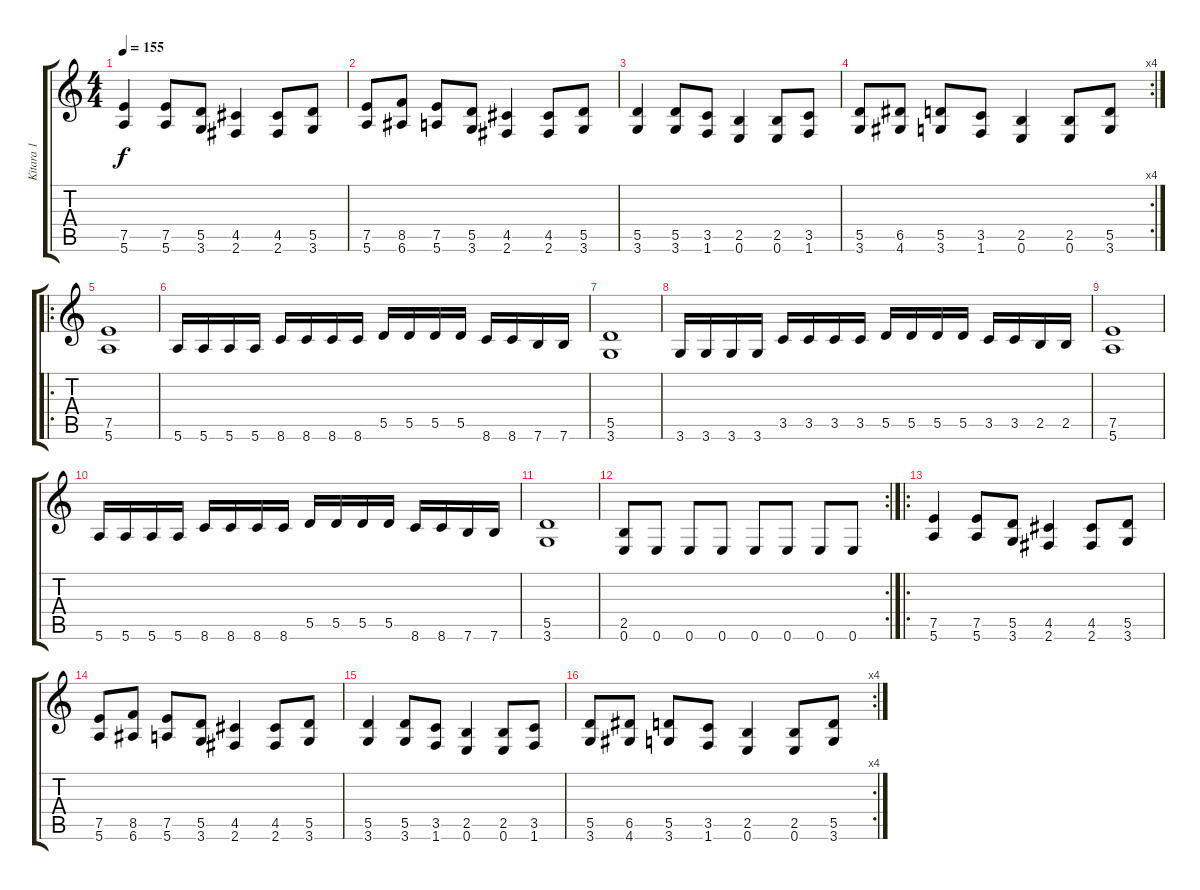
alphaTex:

\track ("Kitara 1" "Kitara 1") {instrument distortionguitar}
\staff {score tabs}
\tuning (E4 B3 G3 D3 A2 E2) {hide}
\ts (4 4)
\tempo 155
\clef g2
\ks c
(7.5 5.6).4{dy f instrument distortionguitar} (7.5 5.6).8 (5.5 3.6).8 (4.5 2.6).4 (4.5 2.6).8 (5.5 3.6).8 |
(7.5 5.6).8 (8.5 6.6).8 (7.5 5.6).8 (5.5 3.6).8 (4.5 2.6).4 (4.5 2.6).8 (5.5 3.6).8 |
(5.5 3.6).4 (5.5 3.6).8 (3.5 1.6).8 (2.5 0.6).4 (2.5 0.6).8 (3.5 1.6).8 |
\rc 4
(5.5 3.6).8 (6.5 4.6).8 (5.5 3.6).8 (3.5 1.6).8 (2.5 0.6).4 (2.5 0.6).8 (5.5 3.6).8 |
\ro
(7.5 5.6).1 |
5.6.16 5.6.16 5.6.16 5.6.16 8.6.16 8.6.16 8.6.16 8.6.16 5.5.16 5.5.16 5.5.16 5.5.16 8.6.16 8.6.16 7.6.16 7.6.16 |
(5.5 3.6).1 |
3.6.16 3.6.16 3.6.16 3.6.16 3.5.16 3.5.16 3.5.16 3.5.16 5.5.16 5.5.16 5.5.16 5.5.16 3.5.16 3.5.16 2.5.16 2.5.16 |
(7.5 5.6).1 |
5.6.16 5.6.16 5.6.16 5.6.16 8.6.16 8.6.16 8.6.16 8.6.16 5.5.16 5.5.16 5.5.16 5.5.16 8.6.16 8.6.16 7.6.16 7.6.16 |
(5.5 3.6).1 |
\rc 2
(2.5 0.6).8 0.6.8 0.6.8 0.6.8 0.6.8 0.6.8 0.6.8 0.6.8 |
\ro
(7.5 5.6).4 (7.5 5.6).8 (5.5 3.6).8 (4.5 2.6).4 (4.5 2.6).8 (5.5 3.6).8 |
(7.5 5.6).8 (8.5 6.6).8 (7.5 5.6).8 (5.5 3.6).8 (4.5 2.6).4 (4.5 2.6).8 (5.5 3.6).8 |
(5.5 3.6).4 (5.5 3.6).8 (3.5 1.6).8 (2.5 0.6).4 (2.5 0.6).8 (3.5 1.6).8 |
\rc 4
(5.5 3.6).8 (6.5 4.6).8 (5.5 3.6).8 (3.5 1.6).8 (2.5 0.6).4 (2.5 0.6).8 (5.5 3.6).8
